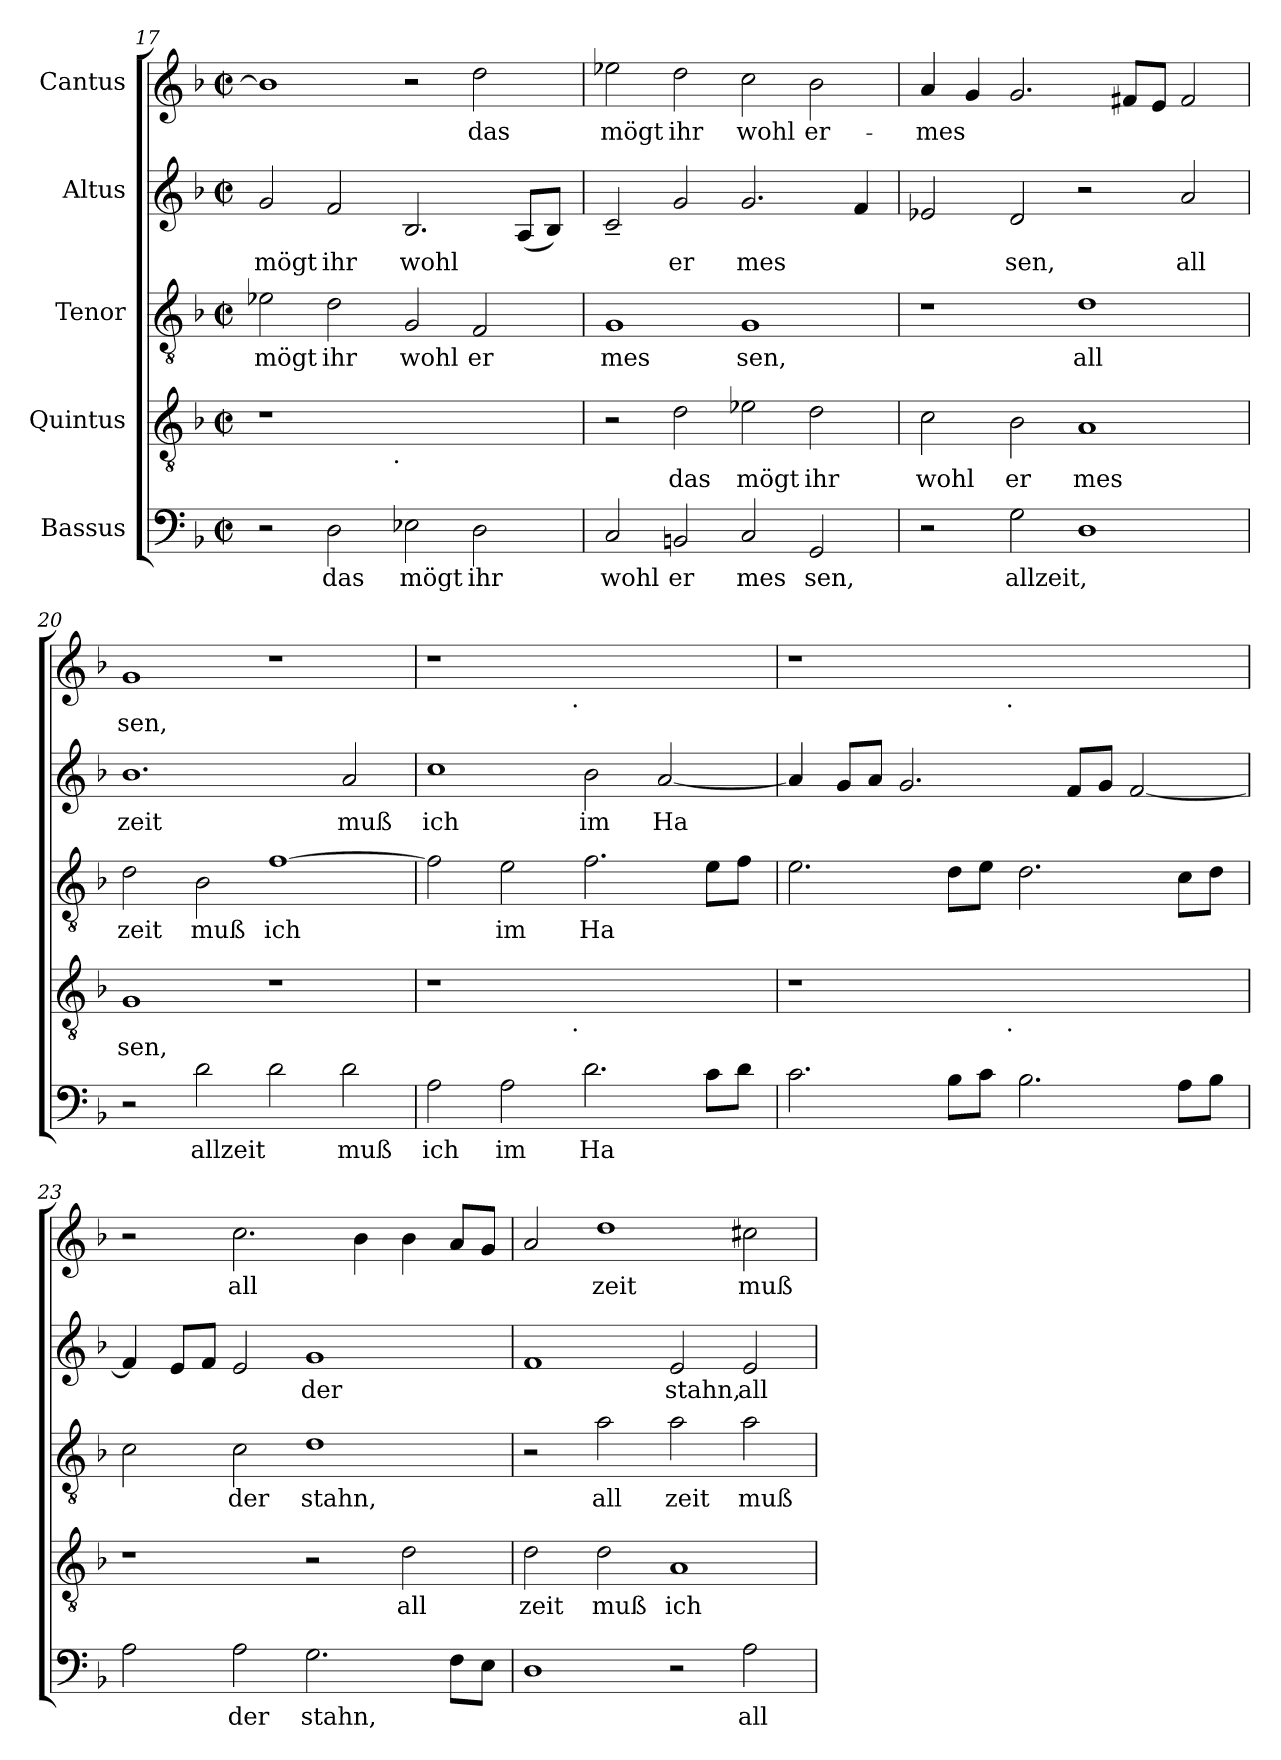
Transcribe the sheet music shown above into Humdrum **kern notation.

**kern	**text	**kern	**text	**kern	**text	**kern	**text	**kern	**text
*part5	*part5	*part4	*part4	*part3	*part3	*part2	*part2	*part1	*part1
*staff5	*staff5	*staff4	*staff4	*staff3	*staff3	*staff2	*staff2	*staff1	*staff1
*I"Bassus	*	*I"Quintus	*	*I"Tenor	*	*I"Altus	*	*I"Cantus	*
*clefF4	*	*clefGv2	*	*clefGv2	*	*clefG2	*	*clefG2	*
*k[b-]	*	*k[b-]	*	*k[b-]	*	*k[b-]	*	*k[b-]	*
*F:	*	*F:	*	*F:	*	*F:	*	*F:	*
*M2/2	*	*M2/2	*	*M2/2	*	*M2/2	*	*M2/2	*
*met(c|)	*	*met(c|)	*	*met(c|)	*	*met(c|)	*	*met(c|)	*
=17	=17	=17	=17	=17	=17	=17	=17	=17	=17
!	!	!	!	!	!LO:LY:b:cj	!	!LO:LY:b:cj	!	!LO:LY:b:cj
*	*	*^	*	*	*	*	*	*	*
2r	.	1r	2ryy	.	2e-X\	mögt	2g/	mögt	1b-]	.
!	!LO:LY:b:cj	!	!	!	!	!LO:LY:b:cj	!	!LO:LY:b:cj	!	!
2D\	das	.	4...ryy	.	2d\	ihr	2f/	ihr	.	.
!	!	!	!LO:TX:b:t=.	!	!	!	!	!	!	!
.	.	.	1ryy	.	.	.	.	.	.	.
!	!LO:LY:b:cj	!	!	!	!	!LO:LY:b:cj	!	!LO:LY:b:cj	!	!
2E-X\	mögt	1ryy	.	.	2G/	wohl	2.B-/	wohl	2r	.
!	!LO:LY:b:cj	!	!	!	!	!LO:LY:b:cj	!	!	!	!LO:LY:b:cj
2D\	ihr	.	.	.	2F/	er	.	.	2dd\	das
!	!	!	!	!	!	!	!	!LO:LY:b:cj	!	!
.	.	.	.	.	.	.	(>8A/L	.	.	.
!	!	!	!	!	!	!	!	!LO:LY:b:cj	!	!
.	.	.	.	.	.	.	8B-/J)	.	.	.
.	.	.	32ryy	.	.	.	.	.	.	.
!!LO:LB:g=z
=18	=18	=18	=18	=18	=18	=18	=18	=18	=18	=18
!	!LO:LY:b:cj	!	!	!	!	!LO:LY:b:cj	!	!LO:LY:b:cj	!	!LO:LY:b:cj
*	*	*v	*v	*	*	*	*	*	*	*
2C/	wohl	2r	.	1G	mes	2c~</	.	2ee-\	mögt
!	!LO:LY:b:cj	!	!LO:LY:b:cj	!	!	!	!LO:LY:b:cj	!	!LO:LY:b:cj
2BBn/	er	2d\	das	.	.	2g/	er	2dd\	ihr
!	!LO:LY:b:cj	!	!LO:LY:b:cj	!	!LO:LY:b:cj	!	!LO:LY:b:cj	!	!LO:LY:b:cj
2C/	mes	2e-\	mögt	1G	sen,	2.g/	mes	2cc\	wohl
!	!LO:LY:b:cj	!	!LO:LY:b:cj	!	!	!	!	!	!LO:LY:b:cj
2GG/	sen,	2d\	ihr	.	.	.	.	2b-\	er-
!	!	!	!	!	!	!	!LO:LY:b:cj	!	!
.	.	.	.	.	.	4f/	.	.	.
=19	=19	=19	=19	=19	=19	=19	=19	=19	=19
!	!	!	!LO:LY:b:cj	!	!	!	!LO:LY:b:cj	!	!LO:LY:b:cj
2r	.	2c\	wohl	1r	.	2e-/	.	4a/	-mes-
!	!	!	!	!	!	!	!	!	!LO:LY:b:cj
.	.	.	.	.	.	.	.	4g/	--
!	!LO:LY:b:cj	!	!LO:LY:b:cj	!	!	!	!LO:LY:b:cj	!	!LO:LY:b:cj
2G\	allzeit,	2B-\	er	.	.	2d/	sen,	2.g/	--
!	!LO:LY:b:cj	!	!LO:LY:b:cj	!	!LO:LY:b:cj	!	!	!	!
1D	.	1A	mes	1d	all	2r	.	.	.
!	!	!	!	!	!	!	!	!	!LO:LY:b:cj
.	.	.	.	.	.	.	.	8f#/L	--
!	!	!	!	!	!	!	!	!	!LO:LY:b:cj
.	.	.	.	.	.	.	.	8e/J	--
!	!	!	!	!	!	!	!LO:LY:b:cj	!	!LO:LY:b:cj
.	.	.	.	.	.	2a/	all	2f#/	--
=20	=20	=20	=20	=20	=20	=20	=20	=20	=20
!	!	!	!LO:LY:b:cj	!	!LO:LY:b:cj	!	!LO:LY:b:cj	!	!LO:LY:b:cj
2r	.	1G	sen,	2d\	zeit	1.b-	zeit	1g	-sen,
!	!LO:LY:b:cj	!	!	!	!LO:LY:b:cj	!	!	!	!
2d\	allzeit	.	.	2B-\	muß	.	.	.	.
!	!LO:LY:b:cj	!	!	!	!LO:LY:b:cj	!	!	!	!
2d\	.	1r	.	[>1f	ich	.	.	1r	.
!	!LO:LY:b:cj	!	!	!	!	!	!LO:LY:b:cj	!	!
2d\	muß	.	.	.	.	2a/	muß	.	.
=21	=21	=21	=21	=21	=21	=21	=21	=21	=21
!	!LO:LY:b:cj	!	!	!	!LO:LY:b:cj	!	!LO:LY:b:cj	!	!
*	*	*^	*	*	*	*	*	*^	*
2A\	ich	1r	2ryy	.	2f\]	.	1cc	ich	1r	2ryy	.
!	!LO:LY:b:cj	!	!	!	!	!LO:LY:b:cj	!	!	!	!	!
2A\	im	.	4...ryy	.	2e\	im	.	.	.	4...ryy	.
!	!	!	!	!	!	!	!	!	!	!LO:TX:b:t=.	!
!	!	!	!LO:TX:b:t=.	!	!	!	!	!	!	!	!
.	.	.	1ryy	.	.	.	.	.	.	1ryy	.
!	!LO:LY:b:cj	!	!	!	!	!LO:LY:b:cj	!	!LO:LY:b:cj	!	!	!
2.d\	Ha	1ryy	.	.	2.f\	Ha	2b-\	im	1ryy	.	.
!	!	!	!	!	!	!	!	!LO:LY:b:cj	!	!	!
.	.	.	.	.	.	.	[<2a/	Ha	.	.	.
!	!LO:LY:b:cj	!	!	!	!	!LO:LY:b:cj	!	!	!	!	!
8c\L	.	.	.	.	8e\L	.	.	.	.	.	.
!	!LO:LY:b:cj	!	!	!	!	!LO:LY:b:cj	!	!	!	!	!
8d\J	.	.	.	.	8f\J	.	.	.	.	.	.
.	.	.	32ryy	.	.	.	.	.	.	32ryy	.
=22	=22	=22	=22	=22	=22	=22	=22	=22	=22	=22	=22
!	!LO:LY:b:cj	!	!	!	!	!LO:LY:b:cj	!	!LO:LY:b:cj	!	!	!
2.c\	.	1r	2ryy	.	2.e\	.	4a/]	.	1r	2ryy	.
!	!	!	!	!	!	!	!	!LO:LY:b:cj	!	!	!
.	.	.	.	.	.	.	8g/L	.	.	.	.
!	!	!	!	!	!	!	!	!LO:LY:b:cj	!	!	!
.	.	.	.	.	.	.	8a/J	.	.	.	.
!	!	!	!	!	!	!	!	!LO:LY:b:cj	!	!	!
.	.	.	4...ryy	.	.	.	2.g/	.	.	4...ryy	.
!	!LO:LY:b:cj	!	!	!	!	!LO:LY:b:cj	!	!	!	!	!
8B-\L	.	.	.	.	8d\L	.	.	.	.	.	.
!	!LO:LY:b:cj	!	!	!	!	!LO:LY:b:cj	!	!	!	!	!
8c\J	.	.	.	.	8e\J	.	.	.	.	.	.
!	!	!	!	!	!	!	!	!	!	!LO:TX:b:t=.	!
!	!	!	!LO:TX:b:t=.	!	!	!	!	!	!	!	!
.	.	.	1ryy	.	.	.	.	.	.	1ryy	.
!	!LO:LY:b:cj	!	!	!	!	!LO:LY:b:cj	!	!	!	!	!
2.B-\	.	1ryy	.	.	2.d\	.	.	.	1ryy	.	.
!	!	!	!	!	!	!	!	!LO:LY:b:cj	!	!	!
.	.	.	.	.	.	.	8f/L	.	.	.	.
!	!	!	!	!	!	!	!	!LO:LY:b:cj	!	!	!
.	.	.	.	.	.	.	8g/J	.	.	.	.
!	!	!	!	!	!	!	!	!LO:LY:b:cj	!	!	!
.	.	.	.	.	.	.	[<2f/	.	.	.	.
!	!LO:LY:b:cj	!	!	!	!	!LO:LY:b:cj	!	!	!	!	!
8A\L	.	.	.	.	8c\L	.	.	.	.	.	.
!	!LO:LY:b:cj	!	!	!	!	!LO:LY:b:cj	!	!	!	!	!
8B-\J	.	.	.	.	8d\J	.	.	.	.	.	.
.	.	.	32ryy	.	.	.	.	.	.	32ryy	.
=23	=23	=23	=23	=23	=23	=23	=23	=23	=23	=23	=23
!	!LO:LY:b:cj	!	!	!	!	!LO:LY:b:cj	!	!LO:LY:b:cj	!	!	!
*	*	*v	*v	*	*	*	*	*	*v	*v	*
2A\	.	1r	.	2c\	.	4f/]	.	2r	.
!	!	!	!	!	!	!	!LO:LY:b:cj	!	!
.	.	.	.	.	.	8e/L	.	.	.
!	!	!	!	!	!	!	!LO:LY:b:cj	!	!
.	.	.	.	.	.	8f/J	.	.	.
!	!LO:LY:b:cj	!	!	!	!LO:LY:b:cj	!	!LO:LY:b:cj	!	!LO:LY:b:cj
2A\	der	.	.	2c\	der	2e/	.	2.cc\	all-
!	!LO:LY:b:cj	!	!	!	!LO:LY:b:cj	!	!LO:LY:b:cj	!	!
2.G\	stahn,	2r	.	1d	stahn,	1g	der	.	.
!	!	!	!	!	!	!	!	!	!LO:LY:b:cj
.	.	.	.	.	.	.	.	4b-\	--
!	!	!	!LO:LY:b:cj	!	!	!	!	!	!LO:LY:b:cj
.	.	2d\	all	.	.	.	.	4b-\	--
!	!LO:LY:b:cj	!	!	!	!	!	!	!	!LO:LY:b:cj
8F\L	.	.	.	.	.	.	.	8a/L	--
!	!LO:LY:b:cj	!	!	!	!	!	!	!	!LO:LY:b:cj
8E\J	.	.	.	.	.	.	.	8g/J	--
!!LO:PB:g=z
=24	=24	=24	=24	=24	=24	=24	=24	=24	=24
!	!LO:LY:b:cj	!	!LO:LY:b:cj	!	!	!	!LO:LY:b:cj	!	!LO:LY:b:cj
1D	.	2d\	zeit	2r	.	1f	.	2a/	--
!	!	!	!LO:LY:b:cj	!	!LO:LY:b:cj	!	!	!	!LO:LY:b:cj
.	.	2d\	muß	2a\	all	.	.	1dd	-zeit
!	!	!	!LO:LY:b:cj	!	!LO:LY:b:cj	!	!LO:LY:b:cj	!	!
2r	.	1A	ich	2a\	zeit	2e/	stahn,	.	.
!	!LO:LY:b:cj	!	!	!	!LO:LY:b:cj	!	!LO:LY:b:cj	!	!LO:LY:b:cj
2A\	all	.	.	2a\	muß	2e/	all	2cc#X\	muß
=	=	=	=	=	=	=	=	=	=
*-	*-	*-	*-	*-	*-	*-	*-	*-	*-
